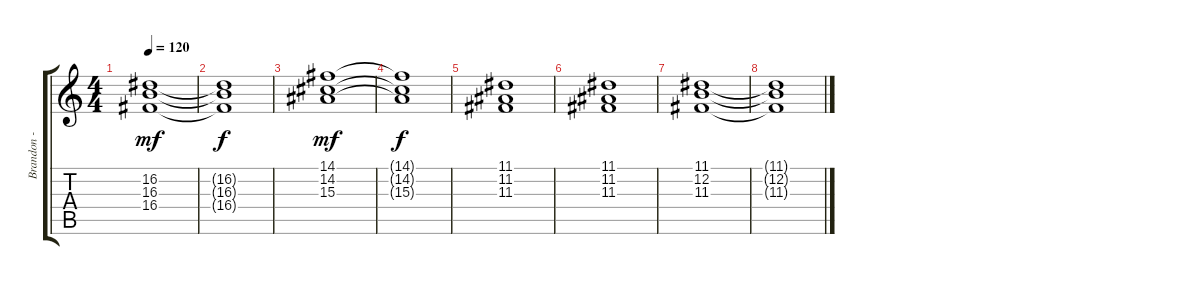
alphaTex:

\track ("Brandon - Organ" "Brandon - ") {instrument drawbarorgan}
\staff {score tabs}
\tuning (E4 B3 G3 D3 A2 E2) {hide}
\ts (4 4)
\tempo 120
\clef g2
\ks c
(16.2 16.3 16.4).1{dy mf} |
(16.2{t} 16.3{t} 16.4{t}).1{dy f} |
(14.1 14.2 15.3).1{dy mf} |
(14.1{t} 14.2{t} 15.3{t}).1{dy f} |
(11.1 11.2 11.3).1 |
(11.1 11.2 11.3).1 |
(11.1 12.2 11.3).1 |
(11.1{t} 12.2{t} 11.3{t}).1
